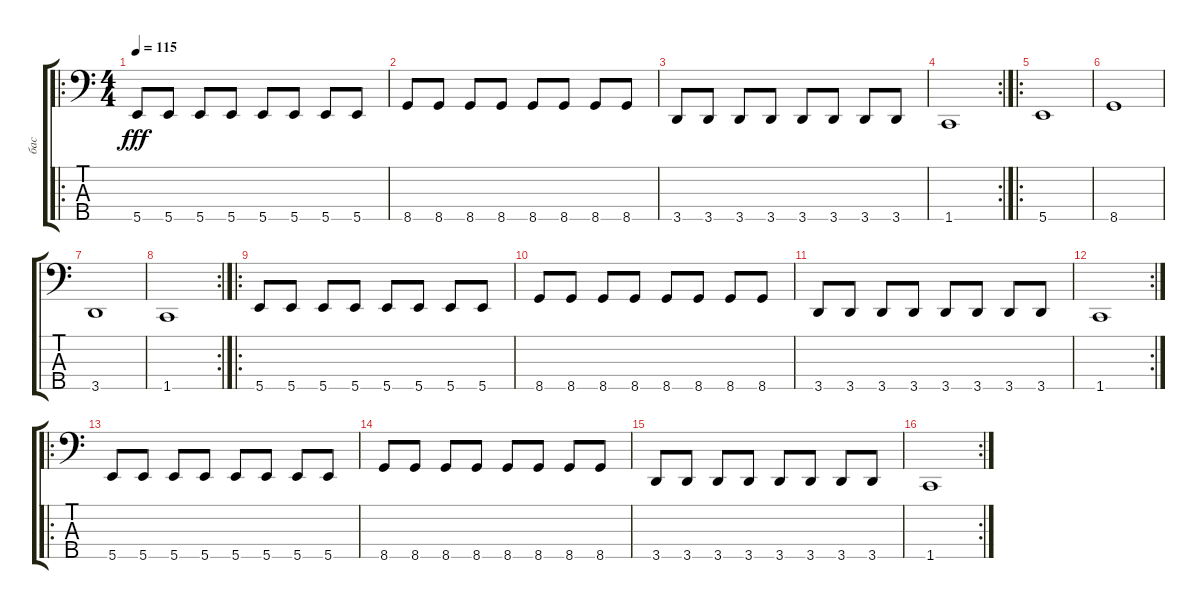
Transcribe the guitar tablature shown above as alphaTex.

\track ("бас" "бас") {instrument electricbassfinger}
\staff {score tabs}
\tuning (A2 E2 B1 Gb1 B0) {hide}
\ro
\ts (4 4)
\tempo 115
\clef f4
\ks c
5.5.8{dy fff} 5.5.8 5.5.8 5.5.8 5.5.8 5.5.8 5.5.8 5.5.8 |
8.5.8 8.5.8 8.5.8 8.5.8 8.5.8 8.5.8 8.5.8 8.5.8 |
3.5.8 3.5.8 3.5.8 3.5.8 3.5.8 3.5.8 3.5.8 3.5.8 |
\rc 2
1.5.1 |
\ro
5.5.1 |
8.5.1 |
3.5.1 |
\rc 2
1.5.1 |
\ro
5.5.8 5.5.8 5.5.8 5.5.8 5.5.8 5.5.8 5.5.8 5.5.8 |
8.5.8 8.5.8 8.5.8 8.5.8 8.5.8 8.5.8 8.5.8 8.5.8 |
3.5.8 3.5.8 3.5.8 3.5.8 3.5.8 3.5.8 3.5.8 3.5.8 |
\rc 2
1.5.1 |
\ro
5.5.8 5.5.8 5.5.8 5.5.8 5.5.8 5.5.8 5.5.8 5.5.8 |
8.5.8 8.5.8 8.5.8 8.5.8 8.5.8 8.5.8 8.5.8 8.5.8 |
3.5.8 3.5.8 3.5.8 3.5.8 3.5.8 3.5.8 3.5.8 3.5.8 |
\rc 2
1.5.1
